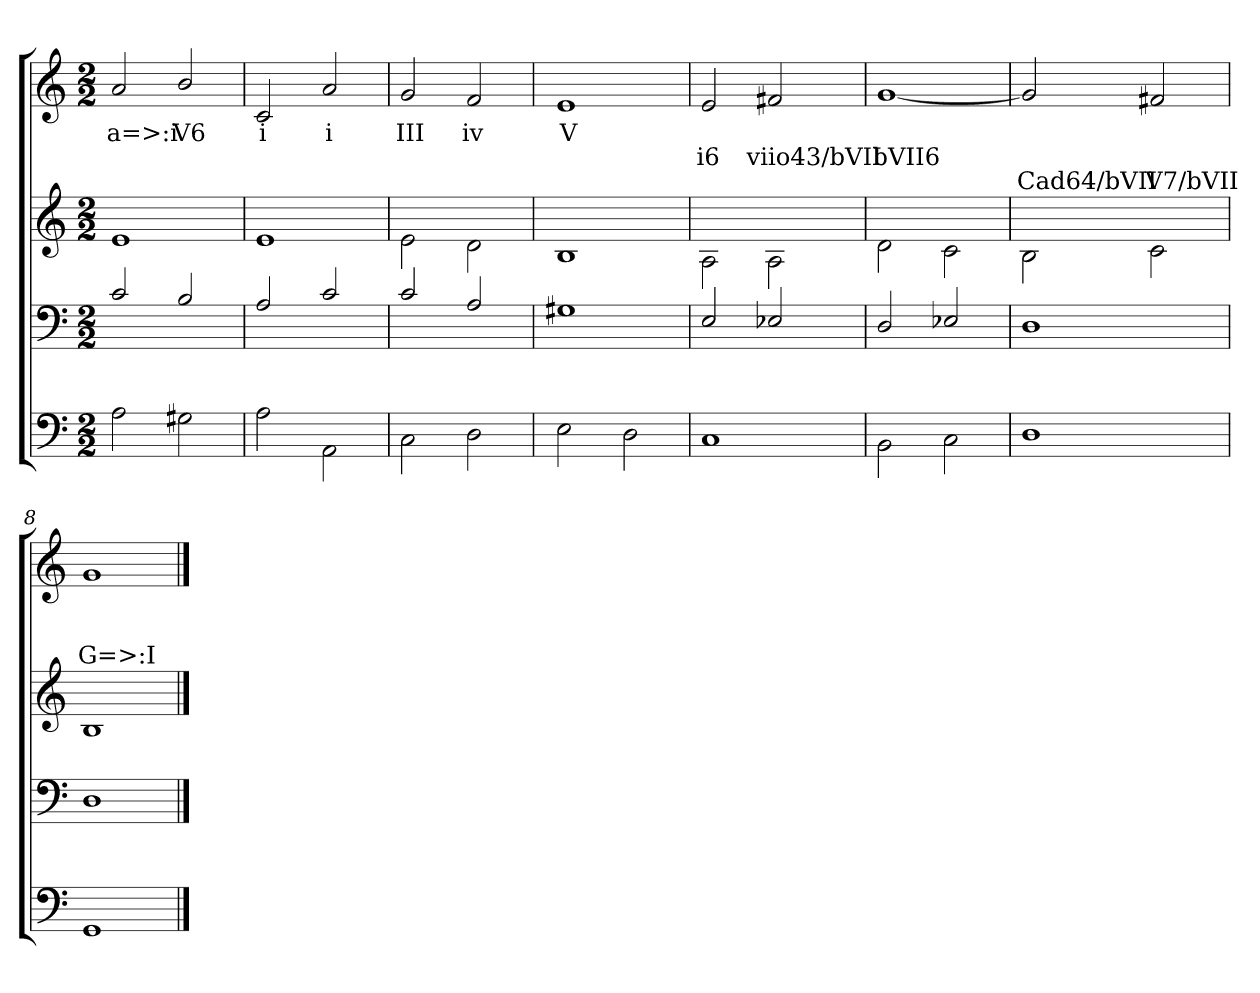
**kern	**kern	**kern	**kern	**text	**text	**text
*part4	*part3	*part2	*part1	*part1	*part1	*part1
*staff4	*staff3	*staff2	*staff1	*staff1	*staff1	*staff1
*clefF4	*clefF4	*clefG2	*clefG2	*	*	*
*k[]	*k[]	*k[]	*k[]	*	*	*
*C:	*C:	*C:	*C:	*	*	*
*M2/2	*M2/2	*M2/2	*M2/2	*	*	*
=1	=1	=1	=1	=1	=1	=1
2A\	2c/	1e\	2a/	a=>:i	.	.
2G#X\	2B/	.	2b/	V6	.	.
=2	=2	=2	=2	=2	=2	=2
2A\	2A/	1e\	2c/	i	.	.
2AA\	2c/	.	2a/	i	.	.
=3	=3	=3	=3	=3	=3	=3
2C\	2c/	2e\	2g/	III	.	.
2D\	2A/	2d\	2f/	iv	.	.
=4	=4	=4	=4	=4	=4	=4
2E\	1G#X/	1B\	1e/	V	.	.
2D\	.	.	.	.	.	.
=5	=5	=5	=5	=5	=5	=5
1C\	2E/	2A\	2e/	.	i6	.
.	2E-X/	2A\	2f#X/	.	viio43/bVII	.
=6	=6	=6	=6	=6	=6	=6
2BB\	2D/	2d\	[1g/	.	bVII6	.
2C\	2E-X/	2c\	.	.	.	.
=7	=7	=7	=7	=7	=7	=7
1D\	1D/	2B\	2g/]	.	.	Cad64/bVII
.	.	2c\	2f#X/	.	.	V7/bVII
=8	=8	=8	=8	=8	=8	=8
1GG\	1D/	1B\	1g/	.	.	G=>:I
==	==	==	==	==	==	==
*-	*-	*-	*-	*-	*-	*-
